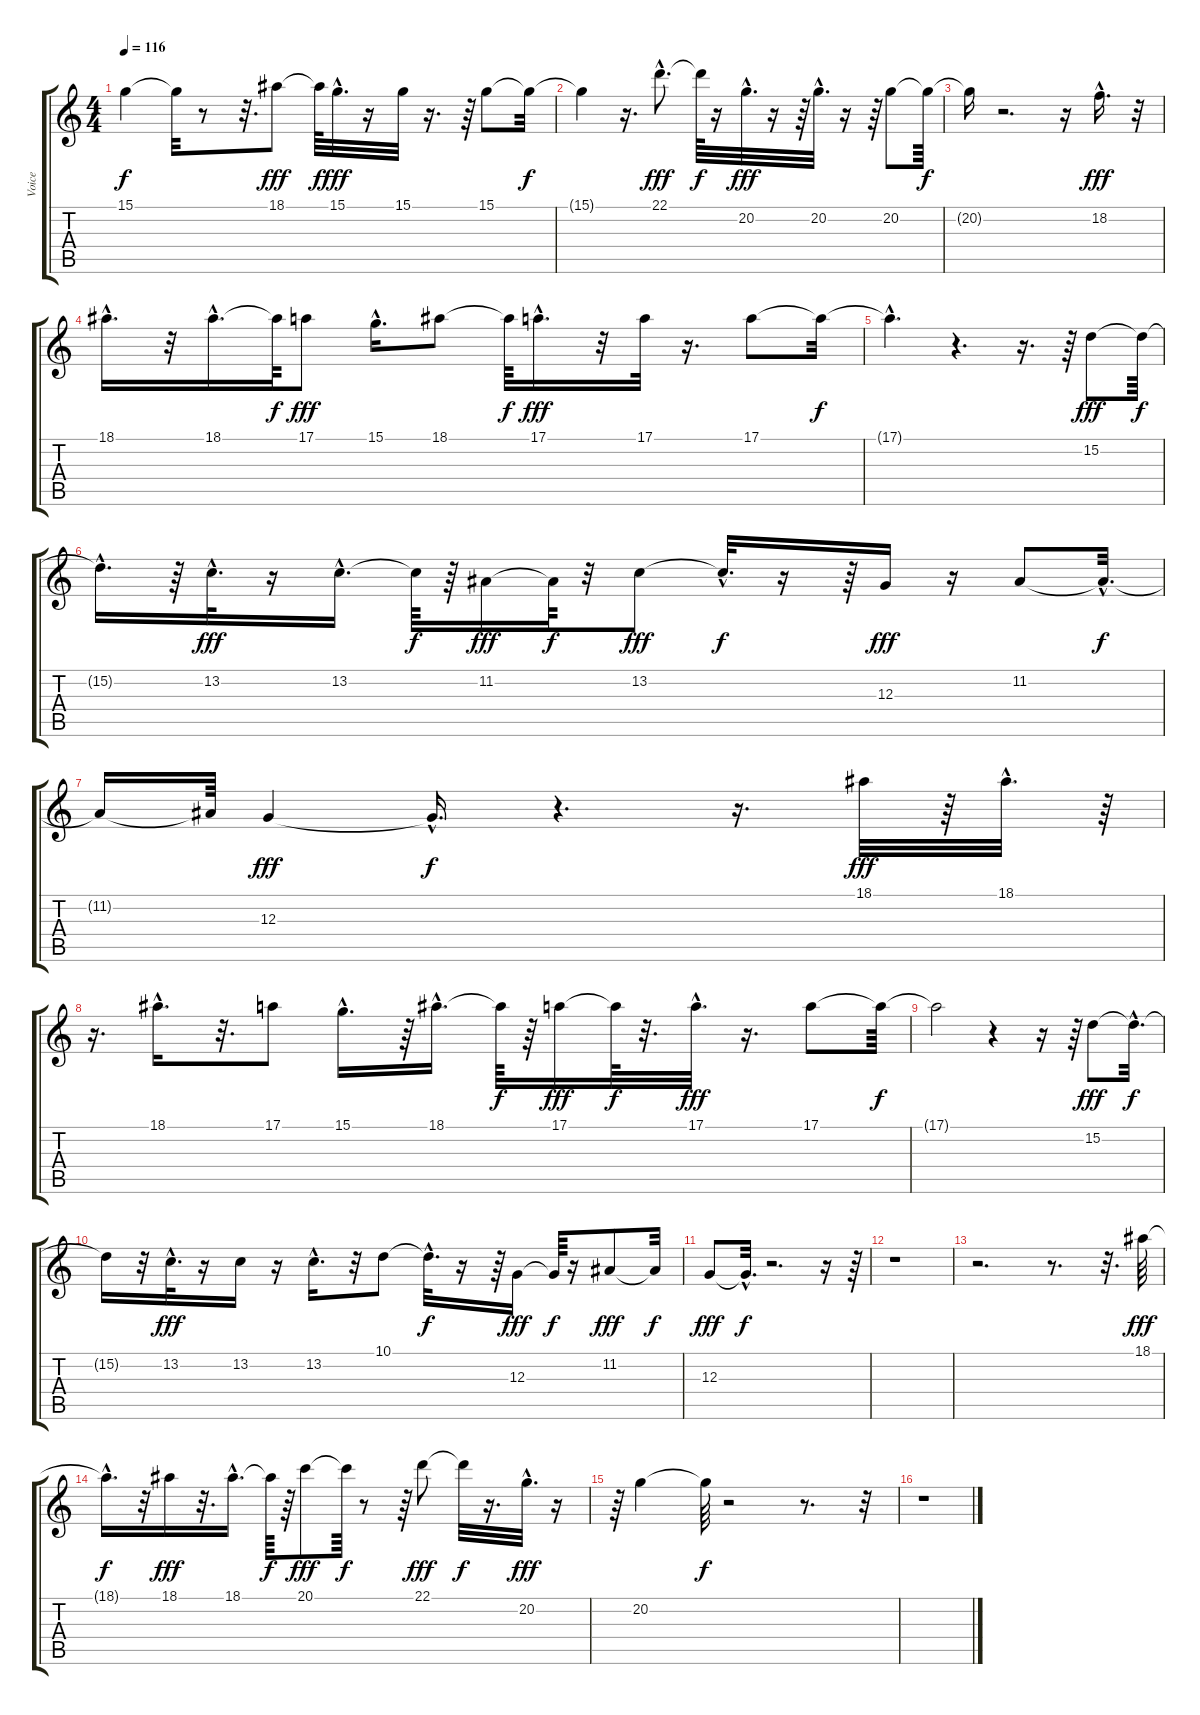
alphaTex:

\track ("Voice" "Voice") {instrument lead2sawtooth}
\staff {score tabs}
\tuning (E4 B3 G3 D3 A2 E2) {hide}
\ts (4 4)
\tempo 116
\clef g2
\ks c
15.1{t}.4{dy f} 15.1{t}.32 r.8 r.32{d} 18.1.8{dy fff} 18.1{t}.64{dy f} 15.1{hac}.32{d dy fff} r.16 15.1.32 r.16{d} r.64 15.1.8 15.1{t}.32{dy f} |
15.1{t}.4 r.16{d} 22.1{hac}.8{d dy fff} 22.1{t}.64{dy f} r.16 20.2{hac}.32{d dy fff} r.16 r.64 20.2{hac}.32{d} r.16 r.64 20.2.8 20.2{t}.64{dy f} |
20.2{t}.16 r.2{d} r.16 18.2{hac}.16{d dy fff} r.32 |
18.1{hac}.16{d} r.32 18.1{hac}.16{d} 18.1{t}.64{dy f} 17.1.8{dy fff} 15.1{hac}.16{d} 18.1.8 18.1{t}.64{dy f} 17.1{hac}.16{d dy fff} r.32 17.1.32 r.16{d} 17.1.8 17.1{t}.32{dy f} |
17.1{hac t}.4{d} r.4{d} r.16{d} r.64 15.2.8{dy fff} 15.2{t}.64{dy f} |
15.2{hac t}.16{d} r.64 13.2{hac}.32{d dy fff} r.16 13.2{hac}.16{d} 13.2{t}.64{dy f} r.64 11.2.16{dy fff} 11.2{t}.64{dy f} r.32 13.2.8{dy fff} 13.2{hac t}.32{d dy f} r.16 r.64 12.3.16{dy fff} r.16 11.2.8 11.2{hac t}.32{d dy f} |
11.2{t}.16 11.2{t}.64 12.3.4{dy fff} 12.3{hac t}.16{d dy f} r.4{d} r.16{d} 18.1.32{dy fff} r.64 18.1{hac}.32{d} r.64 |
r.16{d} 18.1{hac}.16{d} r.32{d} 17.1.8 15.1{hac}.16{d} r.64 18.1{hac}.16{d} 18.1{t}.64{dy f} r.64 17.1.16{dy fff} 17.1{t}.64{dy f} r.32{d} 17.1{hac}.32{d dy fff} r.16{d} 17.1.8 17.1{t}.64{dy f} |
17.1{t}.2 r.4 r.16 r.64 15.2.8{dy fff} 15.2{hac t}.32{d dy f} |
15.2{t}.16 r.32 13.2{hac}.32{d dy fff} r.16 13.2.16 r.16 13.2{hac}.16{d} r.32 10.1.8 10.1{hac t}.32{d dy f} r.16 r.64 12.3.16{dy fff} 12.3{t}.64{dy f} r.16 11.2.8{dy fff} 11.2{t}.32{dy f} |
12.3.8{dy fff} 12.3{hac t}.32{d dy f} r.2{d} r.16 r.64 |
r.1 |
r.2{d} r.8{d} r.32{d} 18.1.64{dy fff} |
18.1{hac t}.16{d dy f} r.32 18.1.16{dy fff} r.32{d} 18.1{hac}.16{d} 18.1{t}.64{dy f} r.64 20.1.8{dy fff} 20.1{t}.64{dy f} r.8 r.64 22.1.8{dy fff} 22.1{t}.32{dy f} r.16{d} 20.2{hac}.32{d dy fff} r.16 |
r.64 20.2.4 20.2{t}.64{dy f} r.2 r.8{d} r.32 |
r.1
